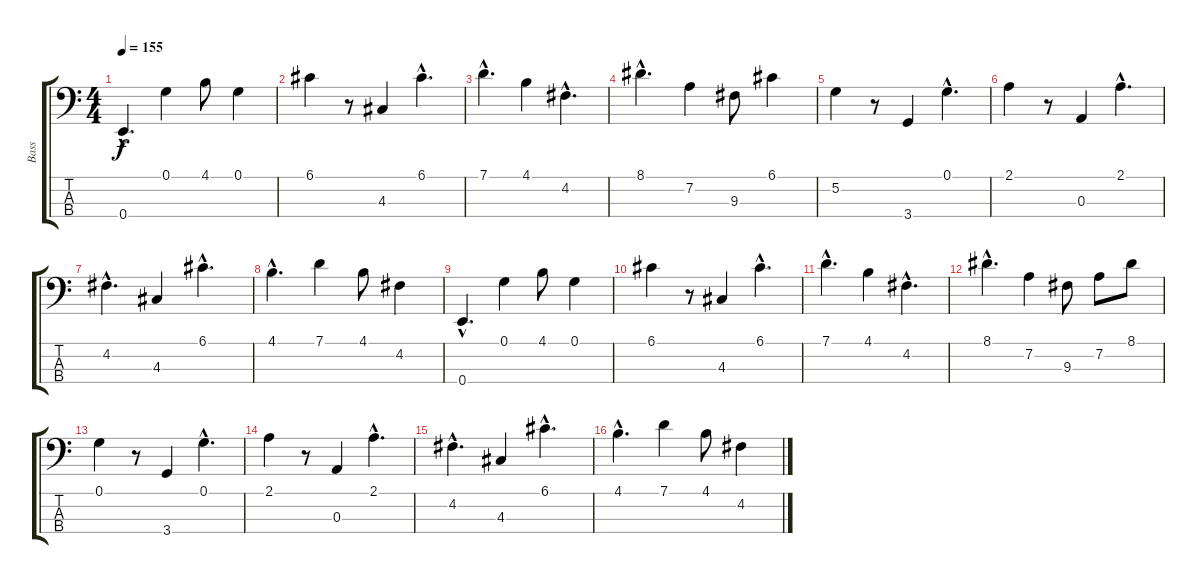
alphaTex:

\track ("Bass" "Bass") {instrument fretlessbass}
\staff {score tabs}
\tuning (G2 D2 A1 E1) {hide}
\ts (4 4)
\tempo 155
\clef f4
\ks c
0.4{hac}.4{d dy f} 0.1.4 4.1.8 0.1.4 |
6.1.4 r.8 4.3.4 6.1{hac}.4{d} |
7.1{hac}.4{d} 4.1.4 4.2{hac}.4{d} |
8.1{hac}.4{d} 7.2.4 9.3.8 6.1.4 |
5.2.4 r.8 3.4.4 0.1{hac}.4{d} |
2.1.4 r.8 0.3.4 2.1{hac}.4{d} |
4.2{hac}.4{d} 4.3.4 6.1{hac}.4{d} |
4.1{hac}.4{d} 7.1.4 4.1.8 4.2.4 |
0.4{hac}.4{d} 0.1.4 4.1.8 0.1.4 |
6.1.4 r.8 4.3.4 6.1{hac}.4{d} |
7.1{hac}.4{d} 4.1.4 4.2{hac}.4{d} |
8.1{hac}.4{d} 7.2.4 9.3.8 7.2.8 8.1.8 |
0.1.4 r.8 3.4.4 0.1{hac}.4{d} |
2.1.4 r.8 0.3.4 2.1{hac}.4{d} |
4.2{hac}.4{d} 4.3.4 6.1{hac}.4{d} |
4.1{hac}.4{d} 7.1.4 4.1.8 4.2.4
